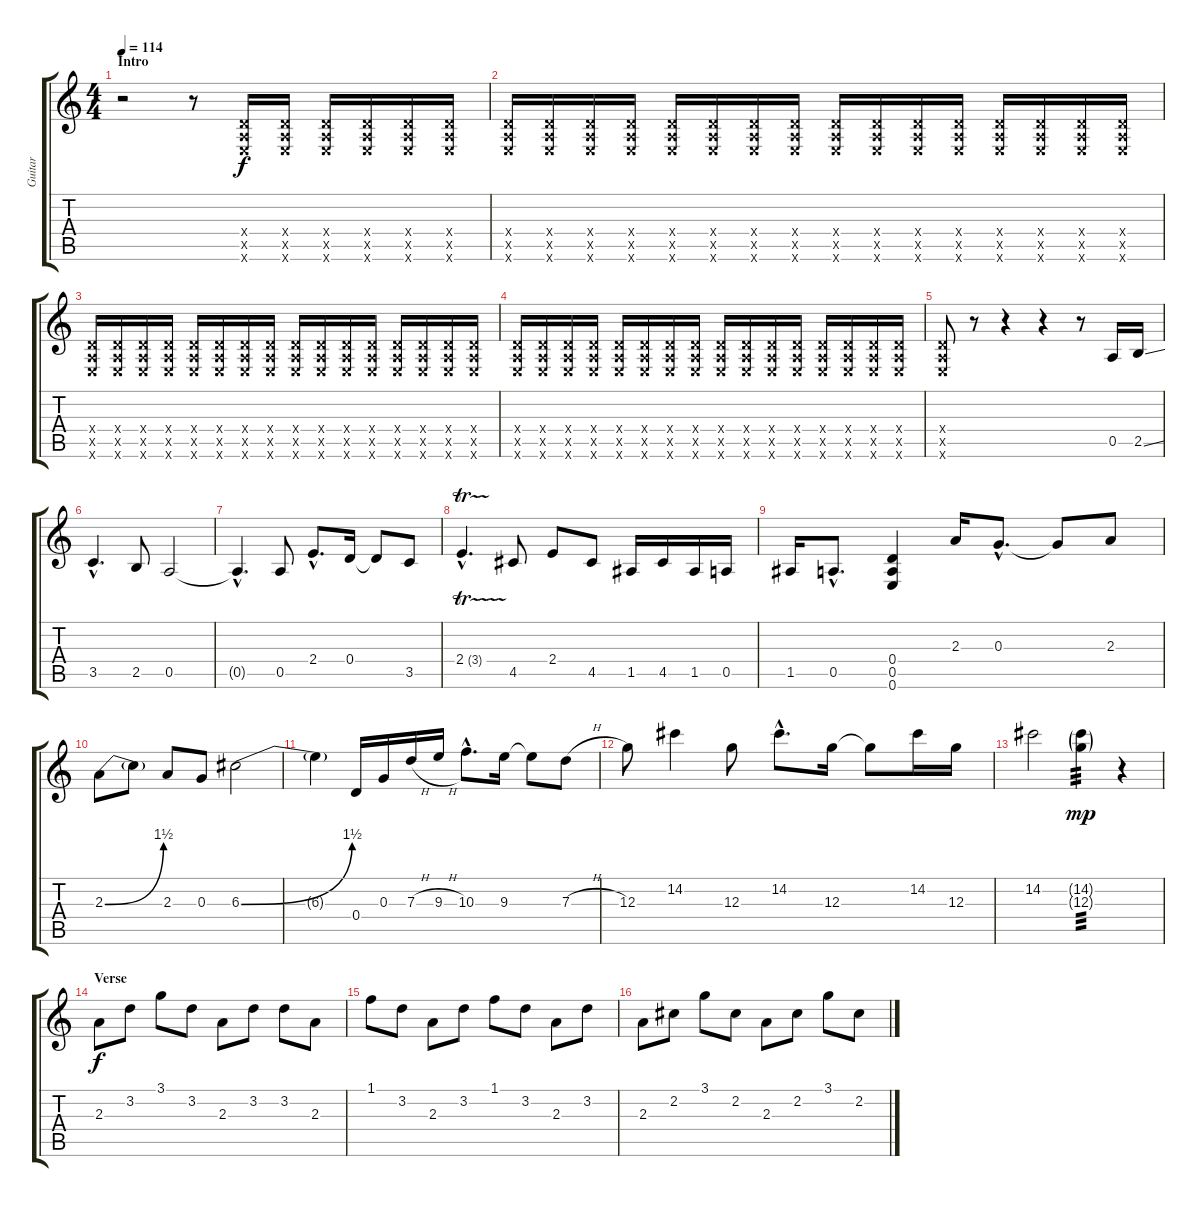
\track ("Guitar" "Guitar") {instrument distortionguitar}
\staff {score tabs}
\tuning (E4 B3 G3 D3 A2 E2) {hide}
\ts (4 4)
\section ("" "Intro")
\tempo 114
\clef g2
\ks c
r.2{dy f instrument distortionguitar} r.8 (0.4{x} 0.5{x} 0.6{x}).16 (0.4{x} 0.5{x} 0.6{x}).16 (0.4{x} 0.5{x} 0.6{x}).16 (0.4{x} 0.5{x} 0.6{x}).16 (0.4{x} 0.5{x} 0.6{x}).16 (0.4{x} 0.5{x} 0.6{x}).16 |
(0.4{x} 0.5{x} 0.6{x}).16 (0.4{x} 0.5{x} 0.6{x}).16 (0.4{x} 0.5{x} 0.6{x}).16 (0.4{x} 0.5{x} 0.6{x}).16 (0.4{x} 0.5{x} 0.6{x}).16 (0.4{x} 0.5{x} 0.6{x}).16 (0.4{x} 0.5{x} 0.6{x}).16 (0.4{x} 0.5{x} 0.6{x}).16 (0.4{x} 0.5{x} 0.6{x}).16 (0.4{x} 0.5{x} 0.6{x}).16 (0.4{x} 0.5{x} 0.6{x}).16 (0.4{x} 0.5{x} 0.6{x}).16 (0.4{x} 0.5{x} 0.6{x}).16 (0.4{x} 0.5{x} 0.6{x}).16 (0.4{x} 0.5{x} 0.6{x}).16 (0.4{x} 0.5{x} 0.6{x}).16 |
(0.4{x} 0.5{x} 0.6{x}).16 (0.4{x} 0.5{x} 0.6{x}).16 (0.4{x} 0.5{x} 0.6{x}).16 (0.4{x} 0.5{x} 0.6{x}).16 (0.4{x} 0.5{x} 0.6{x}).16 (0.4{x} 0.5{x} 0.6{x}).16 (0.4{x} 0.5{x} 0.6{x}).16 (0.4{x} 0.5{x} 0.6{x}).16 (0.4{x} 0.5{x} 0.6{x}).16 (0.4{x} 0.5{x} 0.6{x}).16 (0.4{x} 0.5{x} 0.6{x}).16 (0.4{x} 0.5{x} 0.6{x}).16 (0.4{x} 0.5{x} 0.6{x}).16 (0.4{x} 0.5{x} 0.6{x}).16 (0.4{x} 0.5{x} 0.6{x}).16 (0.4{x} 0.5{x} 0.6{x}).16 |
(0.4{x} 0.5{x} 0.6{x}).16 (0.4{x} 0.5{x} 0.6{x}).16 (0.4{x} 0.5{x} 0.6{x}).16 (0.4{x} 0.5{x} 0.6{x}).16 (0.4{x} 0.5{x} 0.6{x}).16 (0.4{x} 0.5{x} 0.6{x}).16 (0.4{x} 0.5{x} 0.6{x}).16 (0.4{x} 0.5{x} 0.6{x}).16 (0.4{x} 0.5{x} 0.6{x}).16 (0.4{x} 0.5{x} 0.6{x}).16 (0.4{x} 0.5{x} 0.6{x}).16 (0.4{x} 0.5{x} 0.6{x}).16 (0.4{x} 0.5{x} 0.6{x}).16 (0.4{x} 0.5{x} 0.6{x}).16 (0.4{x} 0.5{x} 0.6{x}).16 (0.4{x} 0.5{x} 0.6{x}).16 |
(0.4{x} 0.5{x} 0.6{x}).8 r.8 r.4 r.4 r.8 0.5.16 2.5{ss}.16 |
3.5{hac}.4{d} 2.5.8 0.5.2 |
0.5{hac t}.4{d} 0.5.8 2.4{hac}.8{d} 0.4.16 0.4{t}.8 3.5.8 |
2.4{tr (3 16) hac}.4{d} 4.5.8 2.4.8 4.5.8 1.5.16 4.5.16 1.5.16 0.5.16 |
1.5.16 0.5{hac}.8{d} (0.4 0.5 0.6).4 2.3.16 0.3{hac}.8{d} 0.3{t}.8 2.3.8 |
2.3{be (bend 0 0 60 6)}.8 2.3{t}.8 2.3.8 0.3.8 6.3{be (bend 0 0 60 6)}.2 |
6.3{t}.4 0.4.16 0.3.16 7.3{h}.16 9.3{h}.16 10.3{hac}.8{d} 9.3.16 9.3{t}.8 7.3{h}.8 |
12.3.8 14.2.4 12.3.8 14.2{hac}.8{d} 12.3.16 12.3{t}.8 14.2.16 12.3.16 |
14.2.2 (14.2{g} 12.3{g}).4{tp 3 dy mp} r.4 |
\section ("" "Verse")
2.3.8{dy f} 3.2.8 3.1.8 3.2.8 2.3.8 3.2.8 3.2.8 2.3.8 |
1.1.8 3.2.8 2.3.8 3.2.8 1.1.8 3.2.8 2.3.8 3.2.8 |
2.3.8 2.2.8 3.1.8 2.2.8 2.3.8 2.2.8 3.1.8 2.2.8
